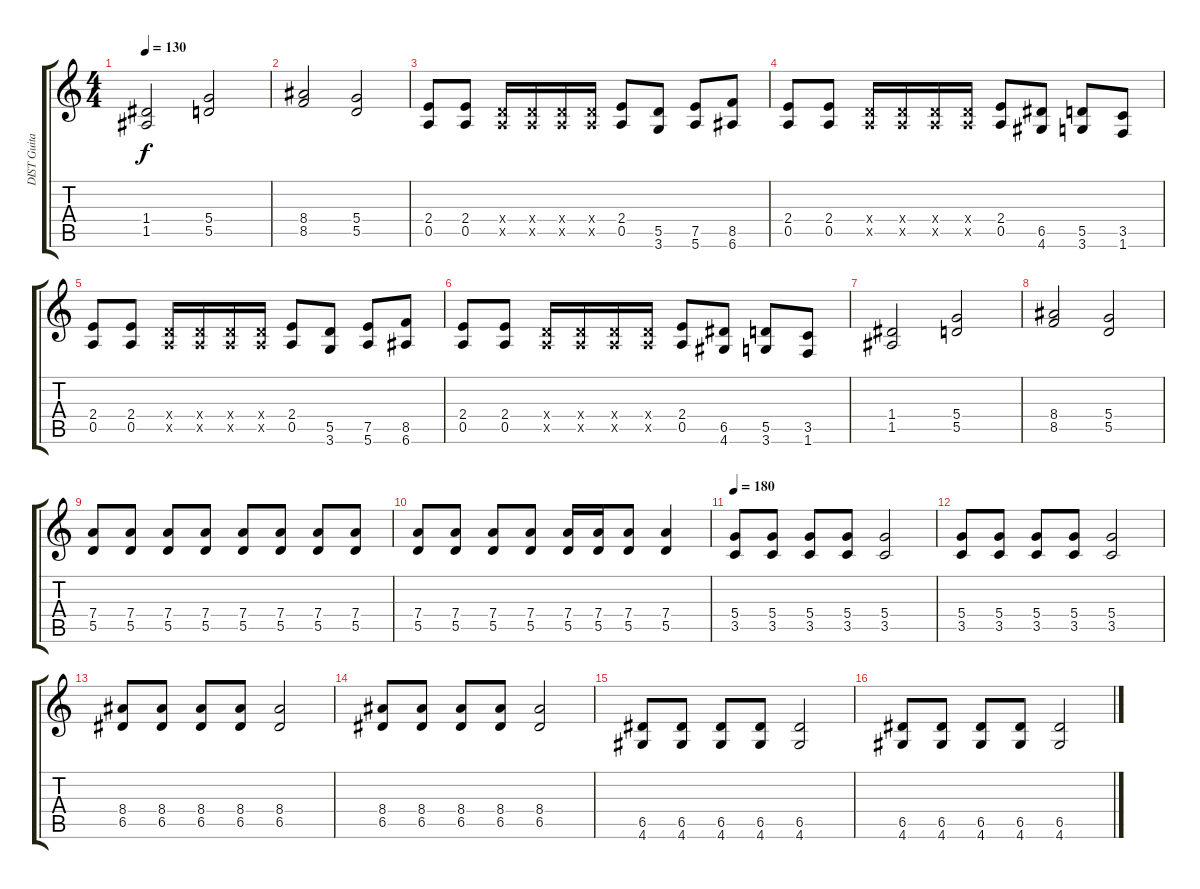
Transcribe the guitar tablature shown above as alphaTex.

\track ("DIST Guitar 1" "DIST Guita") {instrument distortionguitar}
\staff {score tabs}
\tuning (E4 B3 G3 D3 A2 E2) {hide}
\ts (4 4)
\tempo 130
\clef g2
\ks c
(1.4 1.5).2{dy f} (5.4 5.5).2 |
(8.4 8.5).2 (5.4 5.5).2 |
(2.4 0.5).8 (2.4 0.5).8 (0.4{x} 0.5{x}).16 (0.4{x} 0.5{x}).16 (0.4{x} 0.5{x}).16 (0.4{x} 0.5{x}).16 (2.4 0.5).8 (5.5 3.6).8 (7.5 5.6).8 (8.5 6.6).8 |
(2.4 0.5).8 (2.4 0.5).8 (0.4{x} 0.5{x}).16 (0.4{x} 0.5{x}).16 (0.4{x} 0.5{x}).16 (0.4{x} 0.5{x}).16 (2.4 0.5).8 (6.5 4.6).8 (5.5 3.6).8 (3.5 1.6).8 |
(2.4 0.5).8 (2.4 0.5).8 (0.4{x} 0.5{x}).16 (0.4{x} 0.5{x}).16 (0.4{x} 0.5{x}).16 (0.4{x} 0.5{x}).16 (2.4 0.5).8 (5.5 3.6).8 (7.5 5.6).8 (8.5 6.6).8 |
(2.4 0.5).8 (2.4 0.5).8 (0.4{x} 0.5{x}).16 (0.4{x} 0.5{x}).16 (0.4{x} 0.5{x}).16 (0.4{x} 0.5{x}).16 (2.4 0.5).8 (6.5 4.6).8 (5.5 3.6).8 (3.5 1.6).8 |
(1.4 1.5).2 (5.4 5.5).2 |
(8.4 8.5).2 (5.4 5.5).2 |
(7.4 5.5).8 (7.4 5.5).8 (7.4 5.5).8 (7.4 5.5).8 (7.4 5.5).8 (7.4 5.5).8 (7.4 5.5).8 (7.4 5.5).8 |
(7.4 5.5).8 (7.4 5.5).8 (7.4 5.5).8 (7.4 5.5).8 (7.4 5.5).16 (7.4 5.5).16 (7.4 5.5).8 (7.4 5.5).4 |
\tempo 180
(5.4 3.5).8 (5.4 3.5).8 (5.4 3.5).8 (5.4 3.5).8 (5.4 3.5).2 |
(5.4 3.5).8 (5.4 3.5).8 (5.4 3.5).8 (5.4 3.5).8 (5.4 3.5).2 |
(8.4 6.5).8 (8.4 6.5).8 (8.4 6.5).8 (8.4 6.5).8 (8.4 6.5).2 |
(8.4 6.5).8 (8.4 6.5).8 (8.4 6.5).8 (8.4 6.5).8 (8.4 6.5).2 |
(6.5 4.6).8 (6.5 4.6).8 (6.5 4.6).8 (6.5 4.6).8 (6.5 4.6).2 |
(6.5 4.6).8 (6.5 4.6).8 (6.5 4.6).8 (6.5 4.6).8 (6.5 4.6).2
